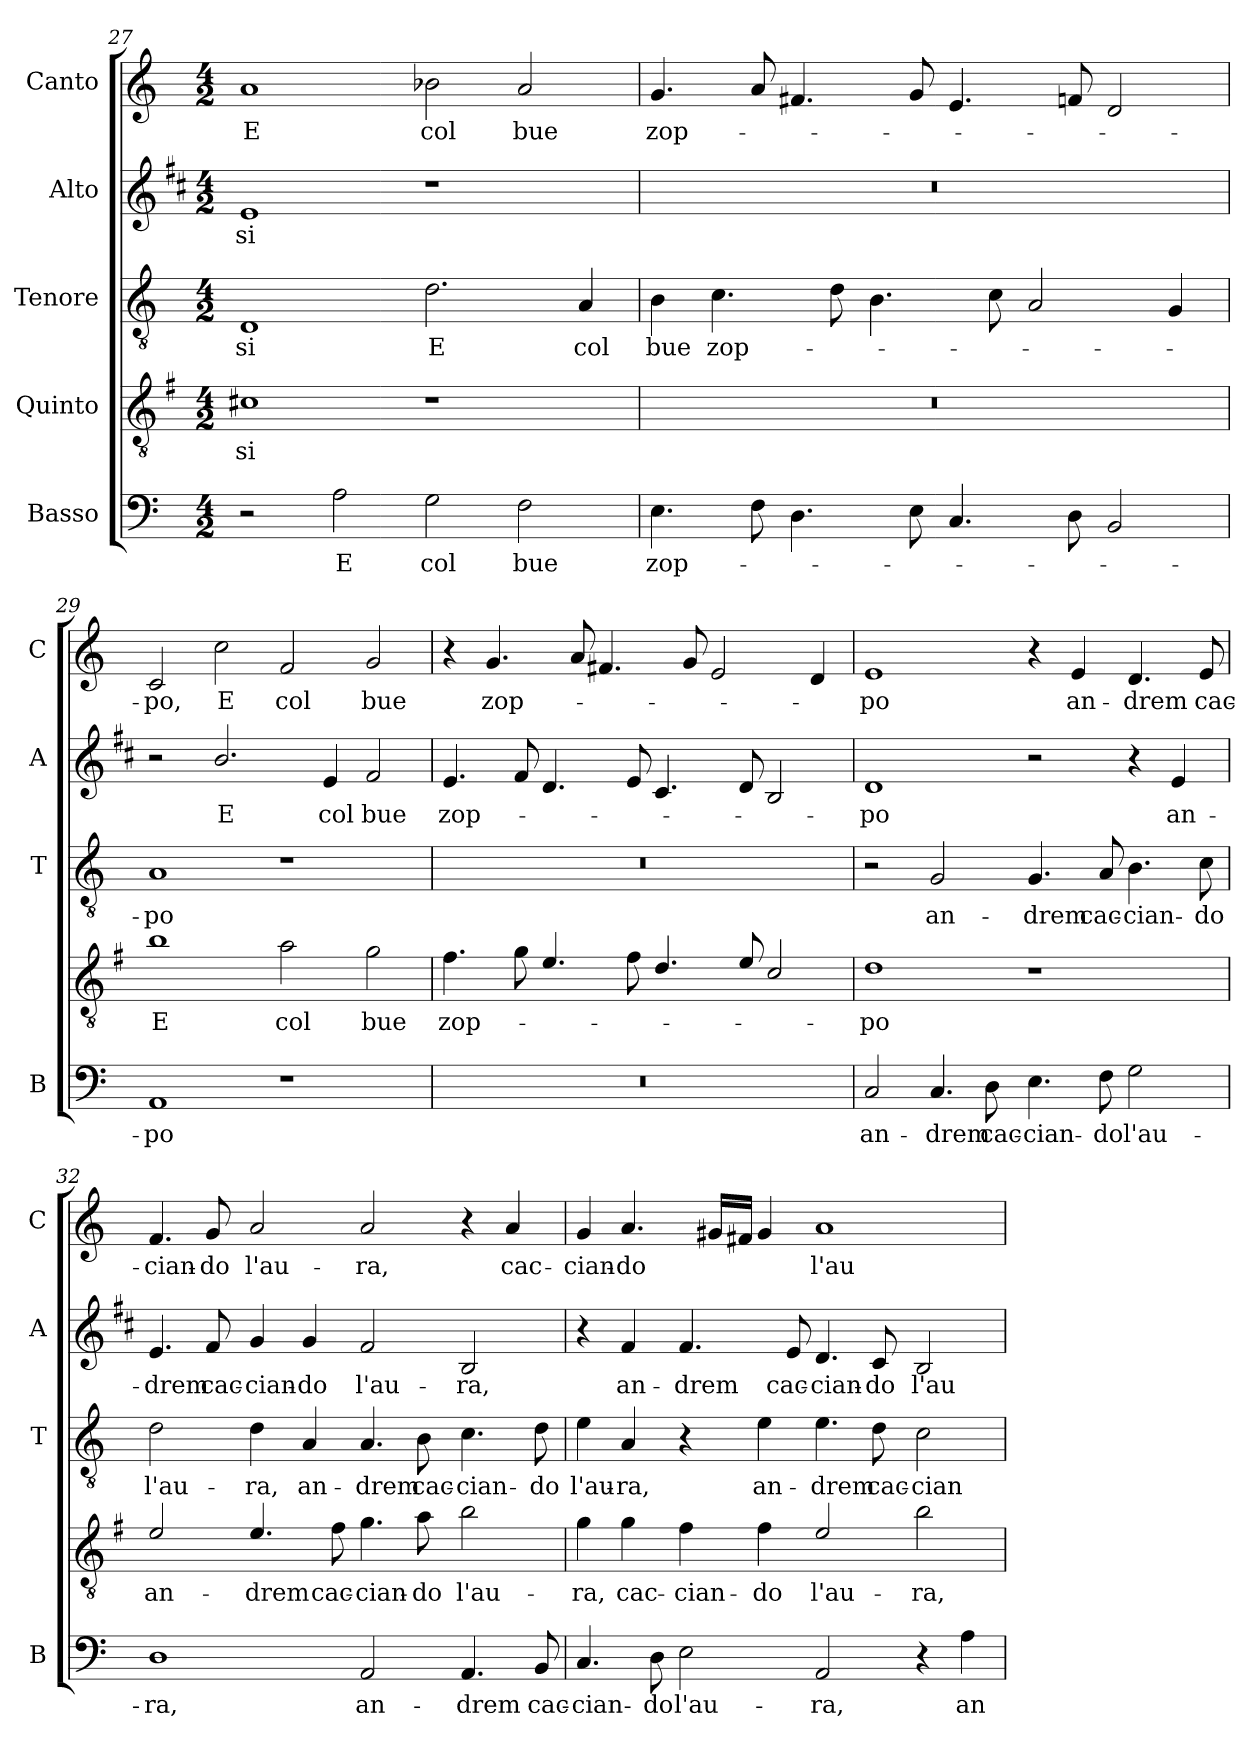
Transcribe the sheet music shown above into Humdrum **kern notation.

**kern	**text	**kern	**text	**kern	**text	**kern	**text	**kern	**text
*part5	*part5	*part4	*part4	*part3	*part3	*part2	*part2	*part1	*part1
*staff5	*staff5	*staff4	*staff4	*staff3	*staff3	*staff2	*staff2	*staff1	*staff1
*I"Basso	*	*I"Quinto	*	*I"Tenore	*	*I"Alto	*	*I"Canto	*
*I'B	*	*	*	*I'T	*	*I'A	*	*I'C	*
*clefF4	*	*clefGv2	*	*clefGv2	*	*clefG2	*	*clefG2	*
*	*	*ITrd4c7	*	*	*	*ITrd1c2	*	*	*
*k[]	*	*k[]	*	*k[]	*	*k[]	*	*k[]	*
*C:	*	*C:	*	*C:	*	*C:	*	*C:	*
*M4/2	*	*M4/2	*	*M4/2	*	*M4/2	*	*M4/2	*
=27	=27	=27	=27	=27	=27	=27	=27	=27	=27
!	!	!	!LO:LY:b	!	!LO:LY:b	!	!LO:LY:b	!	!LO:LY:b
2r	.	1F#X	-si	1D	-si	1d	-si	1a	E
!	!LO:LY:b	!	!	!	!	!	!	!	!
2A\	E	.	.	.	.	.	.	.	.
!	!LO:LY:b	!	!	!	!LO:LY:b	!	!	!	!LO:LY:b
2G\	col	1r	.	2.d\	E	1r	.	2b-X\	col
!	!LO:LY:b	!	!	!	!	!	!	!	!LO:LY:b
2F\	bue	.	.	.	.	.	.	2a/	bue
!	!	!	!	!	!LO:LY:b	!	!	!	!
.	.	.	.	4A/	col	.	.	.	.
=28	=28	=28	=28	=28	=28	=28	=28	=28	=28
!	!LO:LY:b	!	!	!	!LO:LY:b	!	!	!	!LO:LY:b
4.E\	zop-	0r	.	4B\	bue	0r	.	4.g/	zop-
!	!	!	!	!	!LO:LY:b	!	!	!	!
.	.	.	.	4.c\	zop-	.	.	.	.
8F\	.	.	.	.	.	.	.	8a/	.
4.D\	.	.	.	.	.	.	.	4.f#X/	.
.	.	.	.	8d\	.	.	.	.	.
.	.	.	.	4.B\	.	.	.	.	.
8E\	.	.	.	.	.	.	.	8g/	.
4.C/	.	.	.	.	.	.	.	4.e/	.
.	.	.	.	8c\	.	.	.	.	.
.	.	.	.	2A/	.	.	.	.	.
8D\	.	.	.	.	.	.	.	8fn/	.
2BB/	.	.	.	.	.	.	.	2d/	.
.	.	.	.	4G/	.	.	.	.	.
=29	=29	=29	=29	=29	=29	=29	=29	=29	=29
!	!LO:LY:b	!	!LO:LY:b	!	!LO:LY:b	!	!	!	!LO:LY:b
1AA	-po	1e	E	1A	-po	2r	.	2c/	-po,
!	!	!	!	!	!	!	!LO:LY:b	!	!LO:LY:b
.	.	.	.	.	.	2.a/	E	2cc\	E
!	!	!	!LO:LY:b	!	!	!	!	!	!LO:LY:b
1r	.	2d\	col	1r	.	.	.	2f/	col
!	!	!	!	!	!	!	!LO:LY:b	!	!
.	.	.	.	.	.	4d/	col	.	.
!	!	!	!LO:LY:b	!	!	!	!LO:LY:b	!	!LO:LY:b
.	.	2c\	bue	.	.	2e/	bue	2g/	bue
=30	=30	=30	=30	=30	=30	=30	=30	=30	=30
!	!	!	!LO:LY:b	!	!	!	!LO:LY:b	!	!
0r	.	4.B\	zop-	0r	.	4.d/	zop-	4r	.
!	!	!	!	!	!	!	!	!	!LO:LY:b
.	.	.	.	.	.	.	.	4.g/	zop-
.	.	8c\	.	.	.	8e/	.	.	.
.	.	4.A/	.	.	.	4.c/	.	.	.
.	.	.	.	.	.	.	.	8a/	.
.	.	.	.	.	.	.	.	4.f#X/	.
.	.	8B\	.	.	.	8d/	.	.	.
.	.	4.G/	.	.	.	4.B/	.	.	.
.	.	.	.	.	.	.	.	8g/	.
.	.	.	.	.	.	.	.	2e/	.
.	.	8A/	.	.	.	8c/	.	.	.
.	.	2F/	.	.	.	2A/	.	.	.
.	.	.	.	.	.	.	.	4d/	.
!!LO:LB:g=z
=31	=31	=31	=31	=31	=31	=31	=31	=31	=31
!	!LO:LY:b	!	!LO:LY:b	!	!	!	!LO:LY:b	!	!LO:LY:b
2C/	an-	1G	-po	2r	.	1c	-po	1e	-po
!	!LO:LY:b	!	!	!	!LO:LY:b	!	!	!	!
4.C/	-drem	.	.	2G/	an-	.	.	.	.
!	!LO:LY:b	!	!	!	!	!	!	!	!
8D\	cac-	.	.	.	.	.	.	.	.
!	!LO:LY:b	!	!	!	!LO:LY:b	!	!	!	!
4.E\	-cian-	1r	.	4.G/	-drem	2r	.	4r	.
!	!	!	!	!	!	!	!	!	!LO:LY:b
.	.	.	.	.	.	.	.	4e/	an-
!	!LO:LY:b	!	!	!	!LO:LY:b	!	!	!	!
8F\	-do	.	.	8A/	cac-	.	.	.	.
!	!LO:LY:b	!	!	!	!LO:LY:b	!	!	!	!LO:LY:b
2G\	l'au-	.	.	4.B\	-cian-	4r	.	4.d/	-drem
!	!	!	!	!	!	!	!LO:LY:b	!	!
.	.	.	.	.	.	4d/	an-	.	.
!	!	!	!	!	!LO:LY:b	!	!	!	!LO:LY:b
.	.	.	.	8c\	-do	.	.	8e/	cac-
=32	=32	=32	=32	=32	=32	=32	=32	=32	=32
!	!LO:LY:b	!	!LO:LY:b	!	!LO:LY:b	!	!LO:LY:b	!	!LO:LY:b
1D	-ra,	2A/	an-	2d\	l'au-	4.d/	-drem	4.f/	-cian-
!	!	!	!	!	!	!	!LO:LY:b	!	!LO:LY:b
.	.	.	.	.	.	8e/	cac-	8g/	-do
!	!	!	!LO:LY:b	!	!LO:LY:b	!	!LO:LY:b	!	!LO:LY:b
.	.	4.A/	-drem	4d\	-ra,	4f/	-cian-	2a/	l'au-
!	!	!	!	!	!LO:LY:b	!	!LO:LY:b	!	!
.	.	.	.	4A/	an-	4f/	-do	.	.
!	!	!	!LO:LY:b	!	!	!	!	!	!
.	.	8B\	cac-	.	.	.	.	.	.
!	!LO:LY:b	!	!LO:LY:b	!	!LO:LY:b	!	!LO:LY:b	!	!LO:LY:b
2AA/	an-	4.c\	-cian-	4.A/	-drem	2e/	l'au-	2a/	-ra,
!	!	!	!LO:LY:b	!	!LO:LY:b	!	!	!	!
.	.	8d\	-do	8B\	cac-	.	.	.	.
!	!LO:LY:b	!	!LO:LY:b	!	!LO:LY:b	!	!LO:LY:b	!	!
4.AA/	-drem	2e\	l'au-	4.c\	-cian-	2A/	-ra,	4r	.
!	!	!	!	!	!	!	!	!	!LO:LY:b
.	.	.	.	.	.	.	.	4a/	cac-
!	!LO:LY:b	!	!	!	!LO:LY:b	!	!	!	!
8BB/	cac-	.	.	8d\	-do	.	.	.	.
=33	=33	=33	=33	=33	=33	=33	=33	=33	=33
!	!LO:LY:b	!	!LO:LY:b	!	!LO:LY:b	!	!	!	!LO:LY:b
4.C/	-cian-	4c\	-ra,	4e\	l'au-	4r	.	4g/	-cian-
!	!	!	!LO:LY:b	!	!LO:LY:b	!	!LO:LY:b	!	!LO:LY:b
.	.	4c\	cac-	4A/	-ra,	4e/	an-	4.a/	-do
!	!LO:LY:b	!	!	!	!	!	!	!	!
8D\	-do	.	.	.	.	.	.	.	.
!	!LO:LY:b	!	!LO:LY:b	!	!	!	!LO:LY:b	!	!
2E\	l'au-	4B\	-cian-	4r	.	4.e/	-drem	.	.
.	.	.	.	.	.	.	.	16g#X/LL	.
.	.	.	.	.	.	.	.	16f#X/JJ	.
!	!	!	!LO:LY:b	!	!LO:LY:b	!	!	!	!
.	.	4B\	-do	4e\	an-	.	.	4g#/	.
!	!	!	!	!	!	!	!LO:LY:b	!	!
.	.	.	.	.	.	8d/	cac-	.	.
!	!LO:LY:b	!	!LO:LY:b	!	!LO:LY:b	!	!LO:LY:b	!	!LO:LY:b
2AA/	-ra,	2A/	l'au-	4.e\	-drem	4.c/	-cian-	1a	l'au-
!	!	!	!	!	!LO:LY:b	!	!LO:LY:b	!	!
.	.	.	.	8d\	cac-	8B/	-do	.	.
!	!	!	!LO:LY:b	!	!LO:LY:b	!	!LO:LY:b	!	!
4r	.	2e\	-ra,	2c\	-cian-	2A/	l'au-	.	.
!	!LO:LY:b	!	!	!	!	!	!	!	!
4A\	an-	.	.	.	.	.	.	.	.
=	=	=	=	=	=	=	=	=	=
*-	*-	*-	*-	*-	*-	*-	*-	*-	*-
